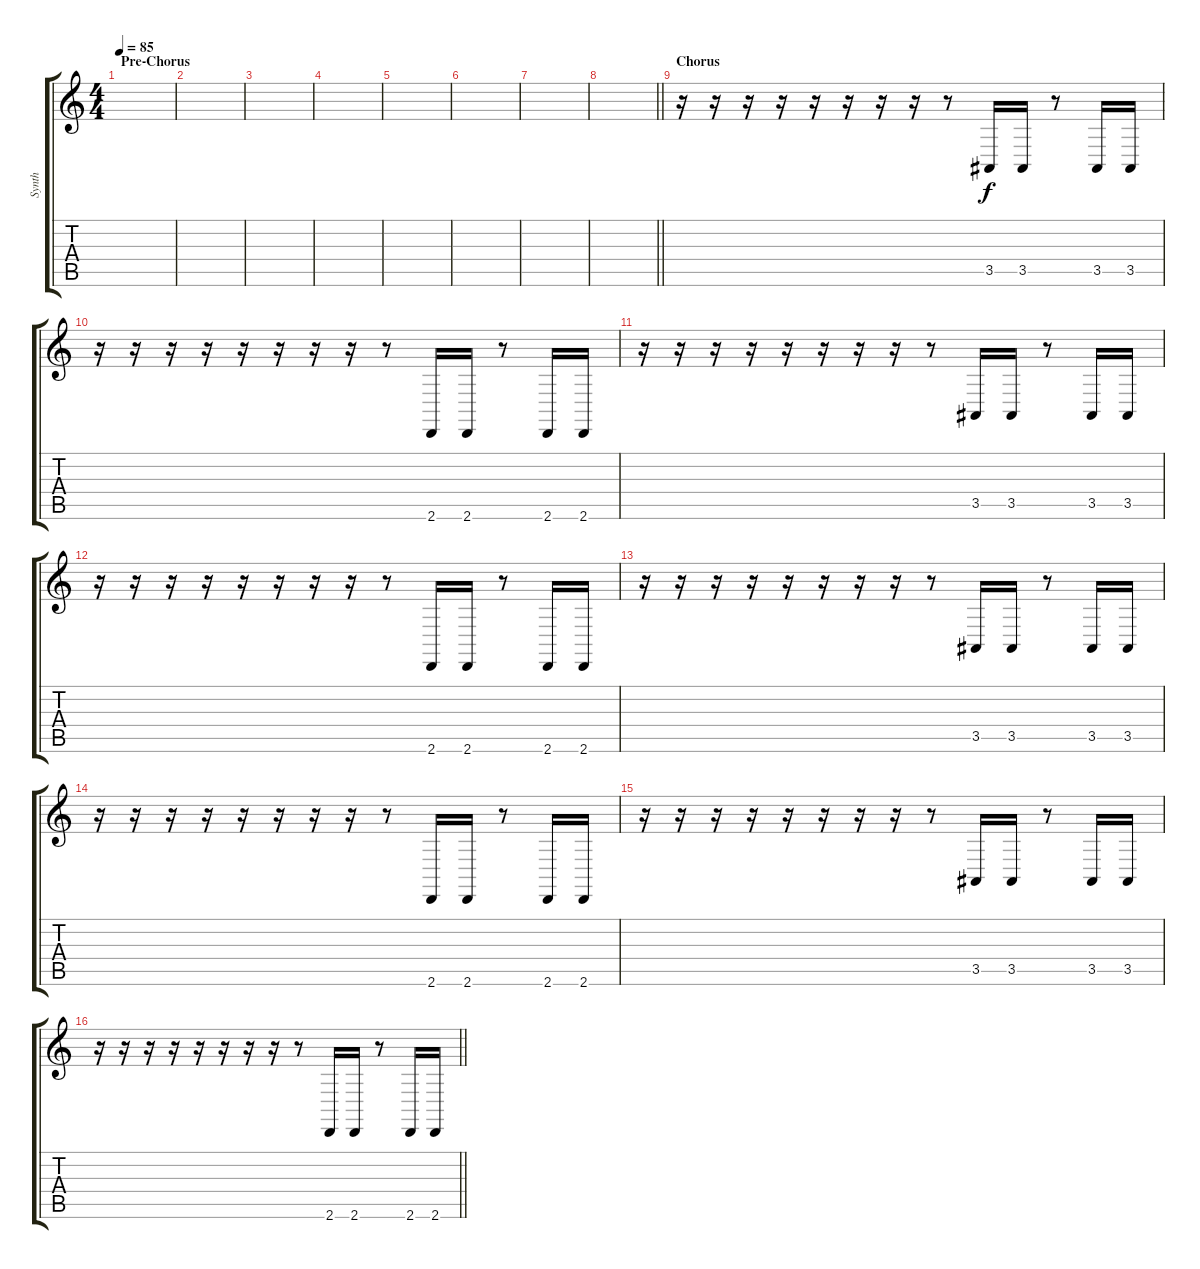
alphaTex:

\track ("Synth" "Synth") {instrument lead2sawtooth}
\staff {score tabs}
\tuning (D4 A3 F3 C3 G2 C2) {hide}
\ts (4 4)
\section ("" "Pre-Chorus")
\tempo 85
\clef g2
\ks c
|
|
|
|
|
|
|
\barLineRight lightlight
|
\section ("" "Chorus")
r.16 r.16 r.16 r.16 r.16 r.16 r.16 r.16 r.8 3.5.16 3.5.16 r.8 3.5.16 3.5.16 |
r.16 r.16 r.16 r.16 r.16 r.16 r.16 r.16 r.8 2.6.16 2.6.16 r.8 2.6.16 2.6.16 |
r.16 r.16 r.16 r.16 r.16 r.16 r.16 r.16 r.8 3.5.16 3.5.16 r.8 3.5.16 3.5.16 |
r.16 r.16 r.16 r.16 r.16 r.16 r.16 r.16 r.8 2.6.16 2.6.16 r.8 2.6.16 2.6.16 |
r.16 r.16 r.16 r.16 r.16 r.16 r.16 r.16 r.8 3.5.16 3.5.16 r.8 3.5.16 3.5.16 |
r.16 r.16 r.16 r.16 r.16 r.16 r.16 r.16 r.8 2.6.16 2.6.16 r.8 2.6.16 2.6.16 |
r.16 r.16 r.16 r.16 r.16 r.16 r.16 r.16 r.8 3.5.16 3.5.16 r.8 3.5.16 3.5.16 |
\barLineRight lightlight
r.16 r.16 r.16 r.16 r.16 r.16 r.16 r.16 r.8 2.6.16 2.6.16 r.8 2.6.16 2.6.16
